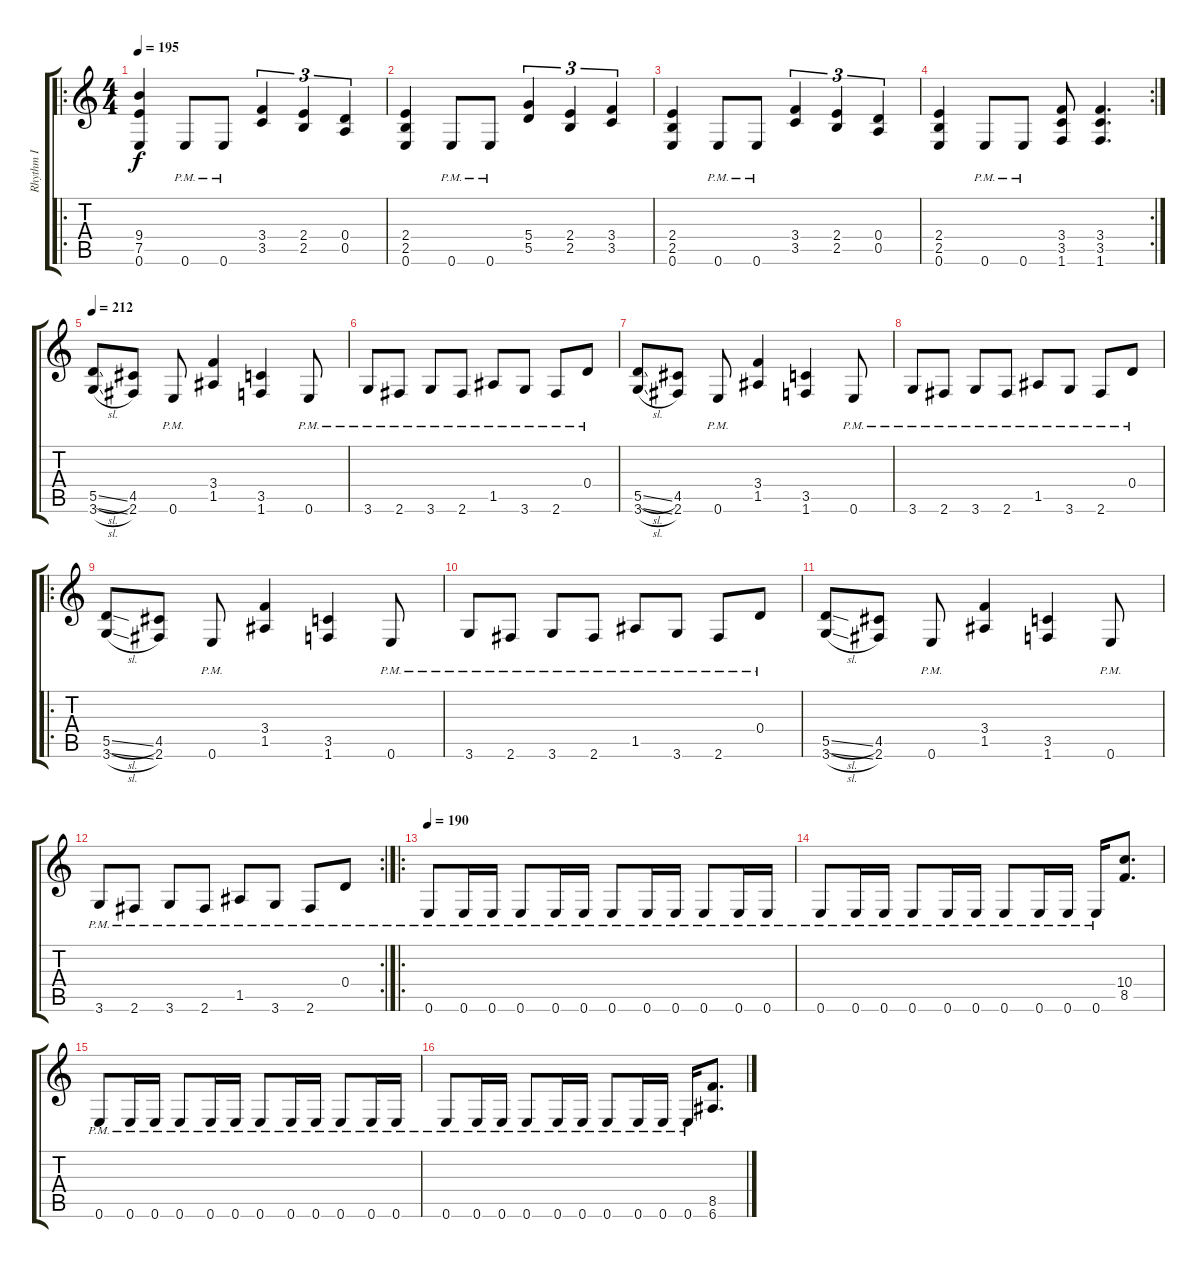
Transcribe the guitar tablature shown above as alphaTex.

\track ("Rhythm I" "Rhythm I") {instrument distortionguitar}
\staff {score tabs}
\tuning (E4 B3 G3 D3 A2 E2) {hide}
\ro
\ts (4 4)
\tempo 195
\clef g2
\ks c
(9.4 7.5 0.6).4{dy f} 0.6{pm}.8 0.6{pm}.8 (3.4 3.5).4{tu (3 2)} (2.4 2.5).4{tu (3 2)} (0.4 0.5).4{tu (3 2)} |
(2.4 2.5 0.6).4 0.6{pm}.8 0.6{pm}.8 (5.4 5.5).4{tu (3 2)} (2.4 2.5).4{tu (3 2)} (3.4 3.5).4{tu (3 2)} |
(2.4 2.5 0.6).4 0.6{pm}.8 0.6{pm}.8 (3.4 3.5).4{tu (3 2)} (2.4 2.5).4{tu (3 2)} (0.4 0.5).4{tu (3 2)} |
\rc 2
(2.4 2.5 0.6).4 0.6{pm}.8 0.6{pm}.8 (3.4 3.5 1.6).8 (3.4 3.5 1.6).4{d} |
\tempo 212
(5.5{sl} 3.6{sl}).8 (4.5 2.6).8 0.6{pm}.8 (3.4 1.5).4 (3.5 1.6).4 0.6{pm}.8 |
3.6{pm}.8 2.6{pm}.8 3.6{pm}.8 2.6{pm}.8 1.5{pm}.8 3.6{pm}.8 2.6{pm}.8 0.4{pm}.8 |
(5.5{sl} 3.6{sl}).8 (4.5 2.6).8 0.6{pm}.8 (3.4 1.5).4 (3.5 1.6).4 0.6{pm}.8 |
3.6{pm}.8 2.6{pm}.8 3.6{pm}.8 2.6{pm}.8 1.5{pm}.8 3.6{pm}.8 2.6{pm}.8 0.4{pm}.8 |
\ro
(5.5{sl} 3.6{sl}).8 (4.5 2.6).8 0.6{pm}.8 (3.4 1.5).4 (3.5 1.6).4 0.6{pm}.8 |
3.6{pm}.8 2.6{pm}.8 3.6{pm}.8 2.6{pm}.8 1.5{pm}.8 3.6{pm}.8 2.6{pm}.8 0.4{pm}.8 |
(5.5{sl} 3.6{sl}).8 (4.5 2.6).8 0.6{pm}.8 (3.4 1.5).4 (3.5 1.6).4 0.6{pm}.8 |
\rc 2
3.6{pm}.8 2.6{pm}.8 3.6{pm}.8 2.6{pm}.8 1.5{pm}.8 3.6{pm}.8 2.6{pm}.8 0.4{pm}.8 |
\ro
\tempo 190
0.6{pm}.8 0.6{pm}.16 0.6{pm}.16 0.6{pm}.8 0.6{pm}.16 0.6{pm}.16 0.6{pm}.8 0.6{pm}.16 0.6{pm}.16 0.6{pm}.8 0.6{pm}.16 0.6{pm}.16 |
0.6{pm}.8 0.6{pm}.16 0.6{pm}.16 0.6{pm}.8 0.6{pm}.16 0.6{pm}.16 0.6{pm}.8 0.6{pm}.16 0.6{pm}.16 0.6{pm}.16 (10.4 8.5).8{d} |
0.6{pm}.8 0.6{pm}.16 0.6{pm}.16 0.6{pm}.8 0.6{pm}.16 0.6{pm}.16 0.6{pm}.8 0.6{pm}.16 0.6{pm}.16 0.6{pm}.8 0.6{pm}.16 0.6{pm}.16 |
0.6{pm}.8 0.6{pm}.16 0.6{pm}.16 0.6{pm}.8 0.6{pm}.16 0.6{pm}.16 0.6{pm}.8 0.6{pm}.16 0.6{pm}.16 0.6{pm}.16 (8.5 6.6).8{d}
